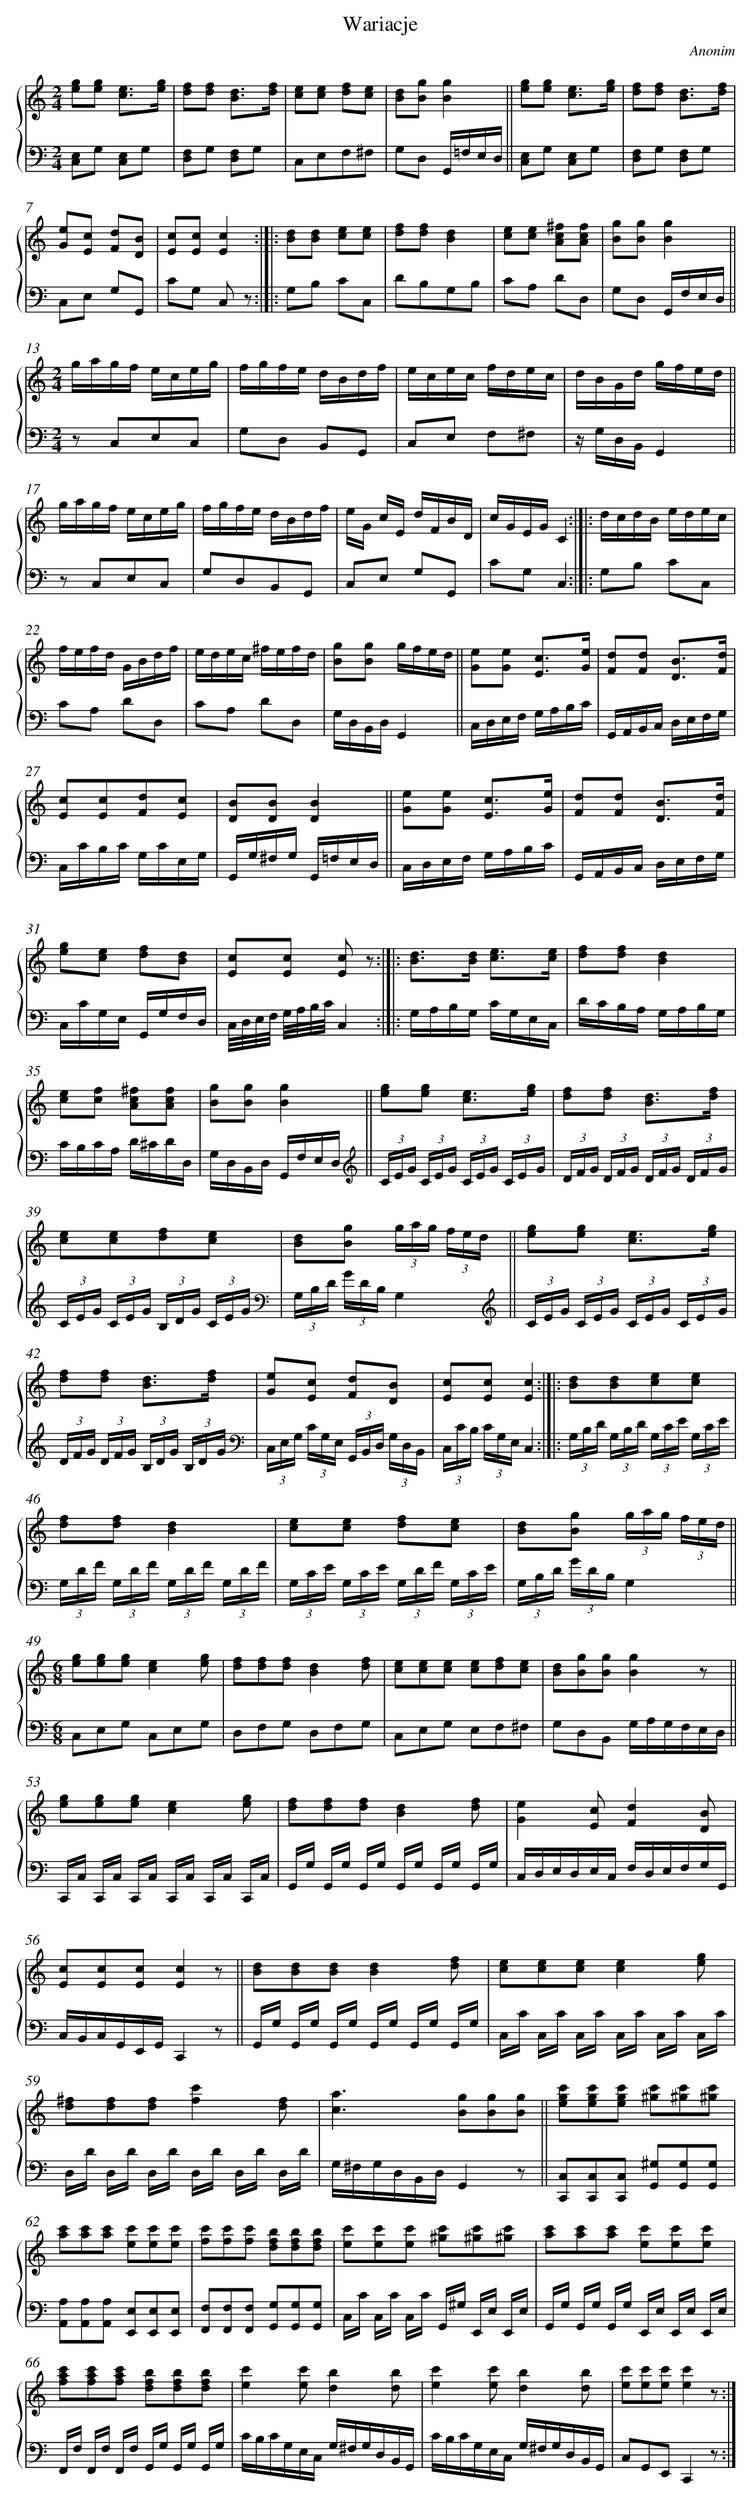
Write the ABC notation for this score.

X:1
T: Wariacje
C: Anonim
L: 1/8
M: 2/4
%%staves {1 2}
V: 1 clef=treble
V: 2 clef=bass
K: C
[V:1] [ge][ge] [e3/c3/][g/e/] |
[V:2] [E,C,]G, [E,C,]G, |
[V:1] [fd][fd] [d3/B3/][f/d/] |
[V:2] [F,D,]G, [F,D,]G, |
[V:1] [ec][ec] [fd][ec] |
[V:2] C,E,F,^F, |
[V:1] [dB][gB][g2B2] ||
[V:2] G,D, G,,/=F,/E,/D,/ ||
[V:1] [ge][ge] [e3/c3/][g/e/] |
[V:2] [E,C,]G, [E,C,]G, |
[V:1] [fd][fd] [d3/B3/][f/d/] |
[V:2] [F,D,]G, [F,D,]G, |
[V:1] [eG][cE] [dF][BD] |
[V:2] C,E, G,G,, |
[V:1] [cE][cE][c2E2] :|]|:
[V:2] CG, C, z :|]|:
[V:1] [dB][dB] [ec][ec] |
[V:2] G,B, CC, |
[V:1] [fd][fd][d2B2] |
[V:2] DB,G,B, |
[V:1] [ec][ec] [^fcA][fcA] |
[V:2] CA, DD, |
[V:1] [gB][gB][g2B2] ||
[V:2] G,D, G,,/F,/E,/D,/ ||
[V:1] [M:2/4]g/a/g/f/ e/c/e/g/ |
[V:2] [M:2/4]z C,E,C, |
[V:1] f/g/f/e/ d/B/d/f/ |
[V:2] G,D, B,,G,, |
[V:1] e/c/e/c/ f/d/e/c/ |
[V:2] C,E, F,^F, |
[V:1] d/B/G/d/ g/f/e/d/ ||
[V:2] z/ G,/D,/B,,/G,,2 ||
[V:1] g/a/g/f/ e/c/e/g/ |
[V:2] z C,E,C, |
[V:1] f/g/f/e/ d/B/d/f/ |
[V:2] G,D,B,,G,, |
[V:1] e/G/ c/E/ d/F/B/D/ |
[V:2] C,E, G,G,, |
[V:1] c/G/E/G/C2 :|]|:
[V:2] CG,C,2 :|]|:
[V:1] d/c/d/B/ e/d/e/c/ |
[V:2] G,B, CC, |
[V:1] f/e/f/d/ G/B/d/f/ |
[V:2] CA, DD, |
[V:1] e/d/e/c/ ^f/e/f/d/ |
[V:2] CA, DD, |
[V:1] [gB][gB] g/f/e/d/ ||
[V:2] G,/D,/B,,/D,/G,,2 ||
[V:1] [eG][eG] [c3/E3/][e/G/] |
[V:2] C,/D,/E,/F,/ G,/A,/B,/C/ |
[V:1] [dF][dF] [B3/D3/][d/F/] |
[V:2] G,,/A,,/B,,/C,/ D,/E,/F,/G,/ |
[V:1] [cE][cE][dF][cE] |
[V:2] C,/C/B,/C/ G,/C/E,/G,/ |
[V:1] [BD][BD][B2D2] ||
[V:2] G,,/G,/^F,/G,/ G,,/=F,/E,/D,/ ||
[V:1] [eG][eG] [c3/E3/][e/G/] |
[V:2] C,/D,/E,/F,/ G,/A,/B,/C/ |
[V:1] [dF][dF] [B3/D3/][d/F/] |
[V:2] G,,/A,,/B,,/C,/ D,/E,/F,/G,/ |
[V:1] [ge][ec] [fd][dB] |
[V:2] C,/C/G,/E,/ G,,/G,/F,/D,/ |
[V:1] [cE][cE] [cE] z :|]|:
[V:2] C,//D,//E,//F,// G,//A,//B,//C//C,2 :|]|:
[V:1] [dB]>[dB] [e3/c3/][e/c/] |
[V:2] G,/A,/B,/G,/ C/G,/E,/C,/ |
[V:1] [fd][fd][d2B2] |
[V:2] D/C/B,/A,/ G,/A,/B,/G,/ |
[V:1] [ec][fc] [^fcA][fcA] |
[V:2] C/B,/C/A,/ D/^C/D/D,/ |
[V:1] [gB][gB][g2B2] ||
[V:2] G,/D,/B,,/D,/ G,,/F,/E,/D,/ ||
[V:1] [ge][ge] [e3/c3/][g/e/] |
[V:2] [K:clef=treble](3C/E/G/ (3C/E/G/ (3C/E/G/ (3C/E/G/ |
[V:1] [fd][fd] [d3/B3/][f/d/] |
[V:2] (3D/F/G/ (3D/F/G/ (3D/F/G/ (3D/F/G/ |
[V:1] [ec][ec][fd][ec] |
[V:2] (3C/E/G/ (3C/E/G/ (3B,/D/G/ (3C/E/G/ |
[V:1] [dB][gB] (3g/a/g/ (3f/e/d/ ||
[V:2] [K:clef=bass](3G,/B,/D/ (3G/D/B,/G,2 ||
[V:1] [ge][ge] [e3/c3/][g/e/] |
[V:2] [K:clef=treble](3C/E/G/ (3C/E/G/ (3C/E/G/ (3C/E/G/ |
[V:1] [fd][fd] [d3/B3/][f/d/] |
[V:2] (3D/F/G/ (3D/F/G/ (3B,/D/G/ (3B,/D/G/[K:clef=bass] |
[V:1] [eG][cE] [dF][BD] |
[V:2] (3C,/E,/G,/ (3C/G,/E,/ (3G,,/B,,/D,/ (3G,/D,/B,,/ |
[V:1] [cE][cE][c2E2] :|]|:
[V:2] (3C,/C/B,/ (3C/G,/E,/C,2 :|]|:
[V:1] [dB][dB][ec][ec] |
[V:2] (3G,/B,/D/ (3G,/B,/D/ (3G,/C/E/ (3G,/C/E/ |
[V:1] [fd][fd][d2B2] |
[V:2] (3G,/D/F/ (3G,/D/F/ (3G,/D/F/ (3G,/D/F/ |
[V:1] [ec][ec] [fd][ec] |
[V:2] (3G,/C/E/ (3G,/C/E/ (3G,/D/F/ (3G,/C/E/ |
[V:1] [dB][gB] (3g/a/g/ (3f/e/d/ ||
[V:2] (3G,/B,/D/ (3G/D/B,/G,2 ||
[V:1] [M:6/8][ge][ge][ge][e2c2][ge] |
[V:2] [M:6/8]C,E,G, C,E,G, |
[V:1] [fd][fd][fd][d2B2][fd] |
[V:2] D,F,G, D,F,G, |
[V:1] [ec][ec][ec] [ec][fd][ec] |
[V:2] C,E,G, E,F,^F, |
[V:1] [dB][gB][gB][g2B2]z ||
[V:2] G,D,B,, G,/A,/G,/F,/E,/D,/ ||
[V:1] [ge][ge][ge][e2c2][ge] |
[V:2] C,,/C,/ C,,/C,/ C,,/C,/ C,,/C,/ C,,/C,/ C,,/C,/ |
[V:1] [fd][fd][fd][d2B2][fd] |
[V:2] G,,/G,/ G,,/G,/ G,,/G,/ G,,/G,/ G,,/G,/ G,,/G,/ |
[V:1] [e2G2][cE][d2F2][BD] |
[V:2] C,/D,/E,/D,/E,/C,/ F,/D,/E,/F,/G,/G,,/ |
[V:1] [cE][cE][cE][c2E2]z ||
[V:2] C,/B,,/C,/G,,/E,,/G,,/C,,2z ||
[V:1] [dB][dB][dB][d2B2][fd] |
[V:2] G,,/G,/ G,,/G,/ G,,/G,/ G,,/G,/ G,,/G,/ G,,/G,/ |
[V:1] [ec][ec][ec][e2c2][ge] |
[V:2] C,/C/ C,/C/ C,/C/ C,/C/ C,/C/ C,/C/ |
[V:1] [^fd][fd][fd][c'2f2][fd] |
[V:2] D,/D/ D,/D/ D,/D/ D,/D/ D,/D/ D,/D/ |
[V:1] [a2c2]>[g2B2][gB][gB] ||
[V:2] G,/^F,/G,/D,/B,,/D,/G,,2z ||
[V:1] [c'ge][c'ge][c'ge] [c'^g][c'^g][c'^g] |
[V:2] [C,C,,][C,C,,][C,C,,] [^G,G,,][G,G,,][G,G,,] |
[V:1] [c'a][c'a][c'a] [c'e][c'e][c'e] |
[V:2] [A,A,,][A,A,,][A,A,,] [E,E,,][E,E,,][E,E,,] |
[V:1] [c'f][c'f][c'f] [bfd][bfd][bfd] |
[V:2] [F,F,,][F,F,,][F,F,,] [G,G,,][G,G,,][G,G,,] |
[V:1] [c'e][c'e][c'e] [c'^g][c'^g][c'^g] |
[V:2] C,/C/ C,/C/ C,/C/ G,,/^G,/ E,,/E,/ E,,/E,/ |
[V:1] [c'a][c'a][c'a] [c'e][c'e][c'e] |
[V:2] G,,/G,/ G,,/G,/ G,,/G,/ E,,/E,/ E,,/E,/ E,,/E,/ |
[V:1] [c'af][c'af][c'af] [bfd][bfd][bfd] |
[V:2] F,,/F,/ F,,/F,/ F,,/F,/ G,,/G,/ G,,/G,/ G,,/G,/ |
[V:1] [c'2e2][c'e][b2d2][bd] |
[V:2] C/B,/C/G,/E,/C,/ G,/^F,/G,/D,/B,,/G,,/ |
[V:1] [c'2e2][c'e][b2d2][bd] |
[V:2] C/B,/C/G,/E,/C,/ G,/^F,/G,/D,/B,,/G,,/ |
[V:1] [c'e][c'e][c'e][c'2e2]z :|]
[V:2] C,G,,E,,C,,2z :|]
